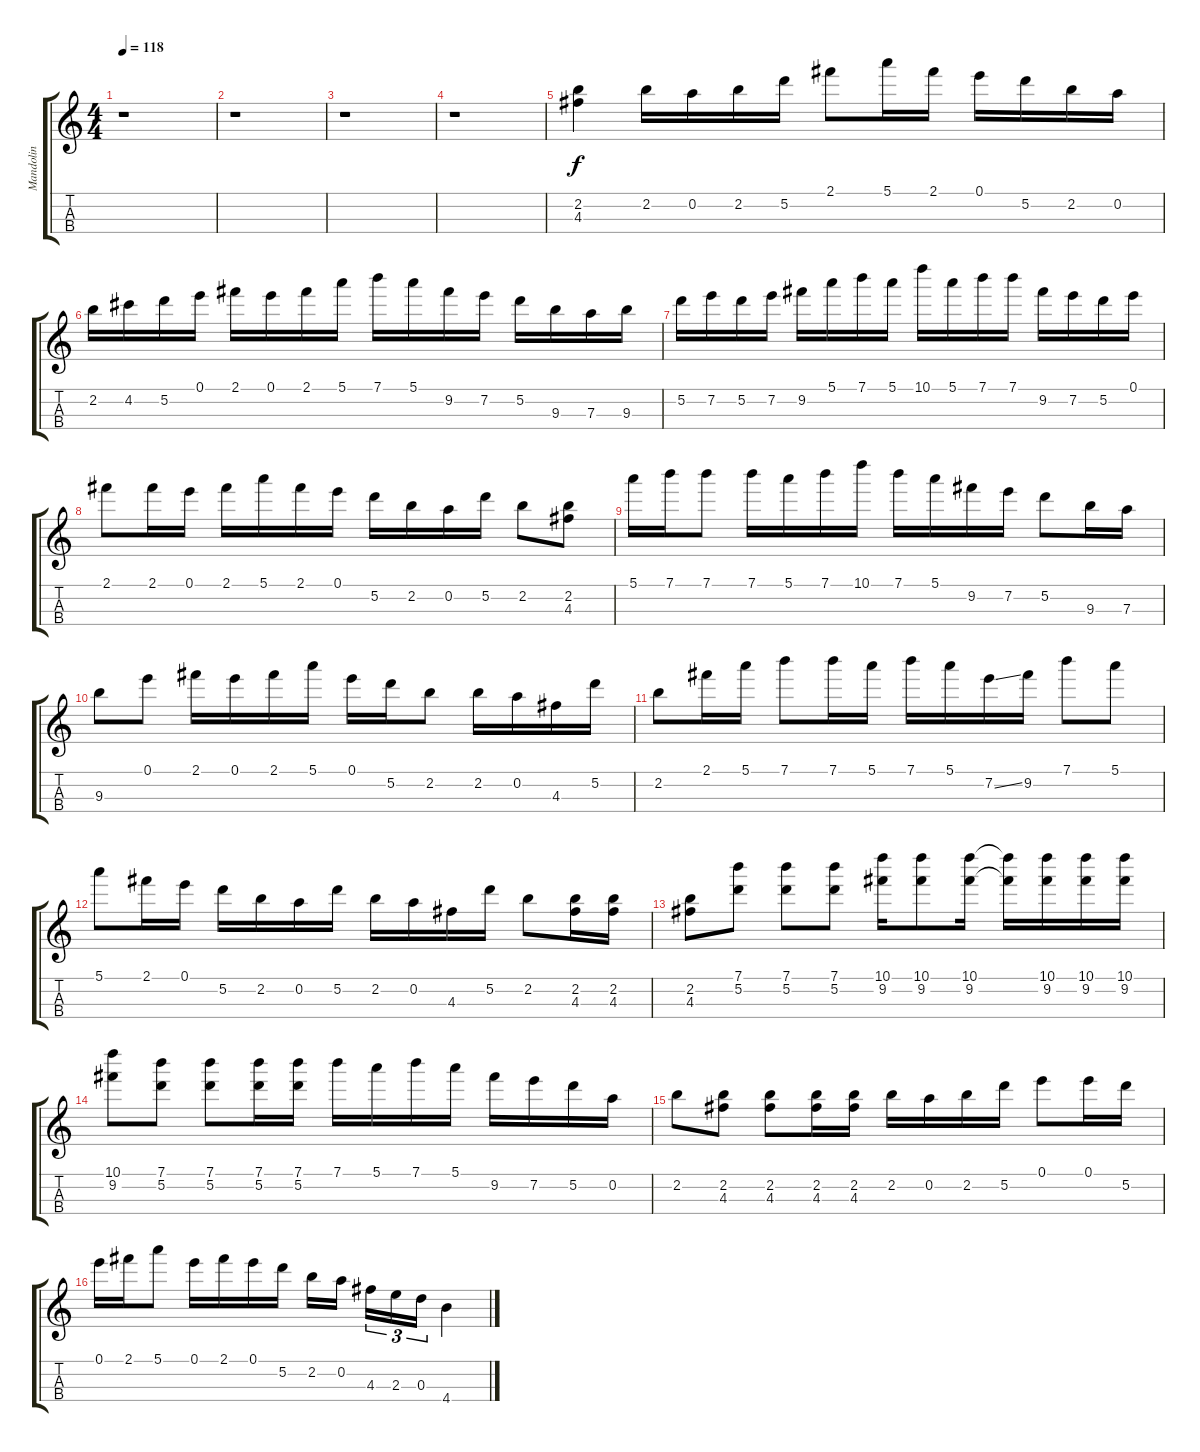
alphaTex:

\track ("Mandolin" "Mandolin") {instrument acousticguitarnylon}
\staff {score tabs}
\tuning (E5 A4 D4 G3) {hide}
\ts (4 4)
\tempo 118
\clef g2
\ks c
r.1{dy f} |
r.1 |
r.1 |
r.1 |
(2.2 4.3).4 2.2.16 0.2.16 2.2.16 5.2.16 2.1.8 5.1.16 2.1.16 0.1.16 5.2.16 2.2.16 0.2.16 |
2.2.16 4.2.16 5.2.16 0.1.16 2.1.16 0.1.16 2.1.16 5.1.16 7.1.16 5.1.16 9.2.16 7.2.16 5.2.16 9.3.16 7.3.16 9.3.16 |
5.2.16 7.2.16 5.2.16 7.2.16 9.2.16 5.1.16 7.1.16 5.1.16 10.1.16 5.1.16 7.1.16 7.1.16 9.2.16 7.2.16 5.2.16 0.1.16 |
2.1.8 2.1.16 0.1.16 2.1.16 5.1.16 2.1.16 0.1.16 5.2.16 2.2.16 0.2.16 5.2.16 2.2.8 (2.2 4.3).8 |
5.1.16 7.1.16 7.1.8 7.1.16 5.1.16 7.1.16 10.1.16 7.1.16 5.1.16 9.2.16 7.2.16 5.2.8 9.3.16 7.3.16 |
9.3.8 0.1.8 2.1.16 0.1.16 2.1.16 5.1.16 0.1.16 5.2.16 2.2.8 2.2.16 0.2.16 4.3.16 5.2.16 |
2.2.8 2.1.16 5.1.16 7.1.8 7.1.16 5.1.16 7.1.16 5.1.16 7.2{ss}.16 9.2.16 7.1.8 5.1.8 |
5.1.8 2.1.16 0.1.16 5.2.16 2.2.16 0.2.16 5.2.16 2.2.16 0.2.16 4.3.16 5.2.16 2.2.8 (2.2 4.3).16 (2.2 4.3).16 |
(2.2 4.3).8 (7.1 5.2).8 (7.1 5.2).8 (7.1 5.2).8 (10.1 9.2).16 (10.1 9.2).8 (10.1 9.2).16 (10.1{t} 9.2{t}).16 (10.1 9.2).16 (10.1 9.2).16 (10.1 9.2).16 |
(10.1 9.2).8 (7.1 5.2).8 (7.1 5.2).8 (7.1 5.2).16 (7.1 5.2).16 7.1.16 5.1.16 7.1.16 5.1.16 9.2.16 7.2.16 5.2.16 0.2.16 |
2.2.8 (2.2 4.3).8 (2.2 4.3).8 (2.2 4.3).16 (2.2 4.3).16 2.2.16 0.2.16 2.2.16 5.2.16 0.1.8 0.1.16 5.2.16 |
0.1.16 2.1.16 5.1.8 0.1.16 2.1.16 0.1.16 5.2.16 2.2.16 0.2.16 4.3.16{tu (3 2)} 2.3.16{tu (3 2)} 0.3.16{tu (3 2)} 4.4.4
